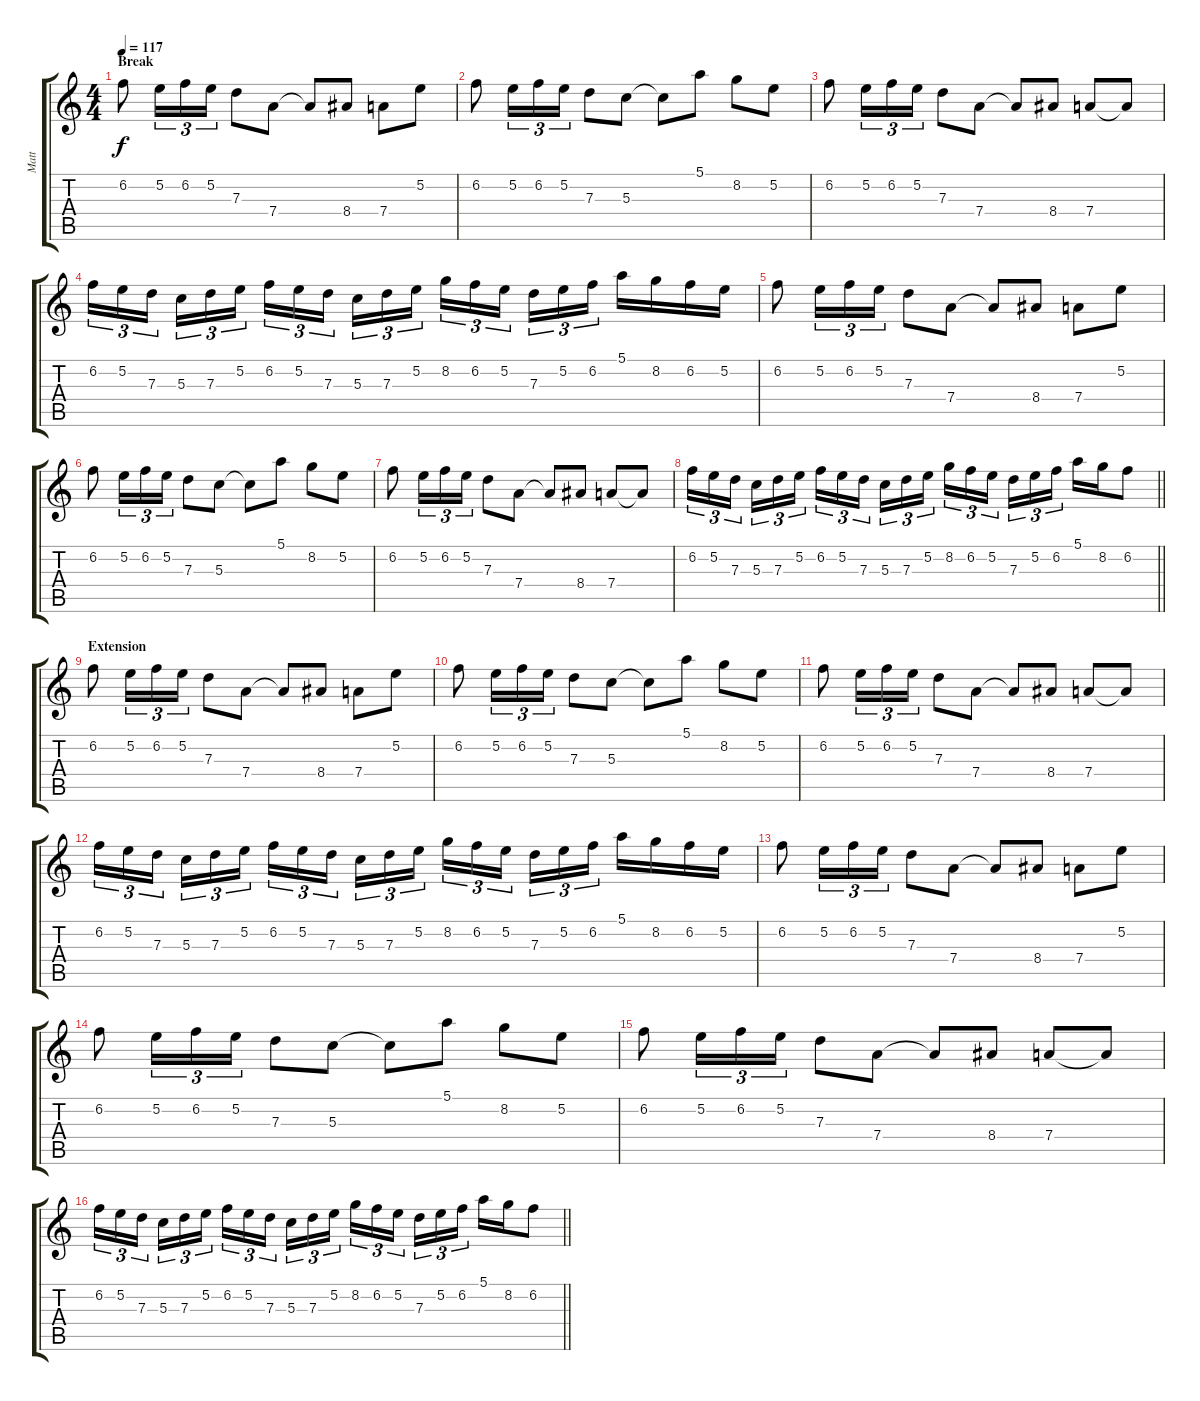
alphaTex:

\track ("Matt" "Matt") {instrument overdrivenguitar}
\staff {score tabs}
\tuning (E4 B3 G3 D3 A2 D2) {hide}
\ts (4 4)
\section ("" "Break")
\tempo 117
\clef g2
\ks c
6.2.8{dy f} 5.2.16{tu (3 2)} 6.2.16{tu (3 2)} 5.2.16{tu (3 2)} 7.3.8 7.4.8 7.4{t}.8 8.4.8 7.4.8 5.2.8 |
6.2.8 5.2.16{tu (3 2)} 6.2.16{tu (3 2)} 5.2.16{tu (3 2)} 7.3.8 5.3.8 5.3{t}.8 5.1.8 8.2.8 5.2.8 |
6.2.8 5.2.16{tu (3 2)} 6.2.16{tu (3 2)} 5.2.16{tu (3 2)} 7.3.8 7.4.8 7.4{t}.8 8.4.8 7.4.8 7.4{t}.8 |
6.2.16{tu (3 2)} 5.2.16{tu (3 2)} 7.3.16{tu (3 2) beam splitsecondary} 5.3.16{tu (3 2)} 7.3.16{tu (3 2)} 5.2.16{tu (3 2)} 6.2.16{tu (3 2)} 5.2.16{tu (3 2)} 7.3.16{tu (3 2) beam splitsecondary} 5.3.16{tu (3 2)} 7.3.16{tu (3 2)} 5.2.16{tu (3 2)} 8.2.16{tu (3 2)} 6.2.16{tu (3 2)} 5.2.16{tu (3 2) beam splitsecondary} 7.3.16{tu (3 2)} 5.2.16{tu (3 2)} 6.2.16{tu (3 2)} 5.1.16 8.2.16 6.2.16 5.2.16 |
6.2.8 5.2.16{tu (3 2)} 6.2.16{tu (3 2)} 5.2.16{tu (3 2)} 7.3.8 7.4.8 7.4{t}.8 8.4.8 7.4.8 5.2.8 |
6.2.8 5.2.16{tu (3 2)} 6.2.16{tu (3 2)} 5.2.16{tu (3 2)} 7.3.8 5.3.8 5.3{t}.8 5.1.8 8.2.8 5.2.8 |
6.2.8 5.2.16{tu (3 2)} 6.2.16{tu (3 2)} 5.2.16{tu (3 2)} 7.3.8 7.4.8 7.4{t}.8 8.4.8 7.4.8 7.4{t}.8 |
\barLineRight lightlight
6.2.16{tu (3 2)} 5.2.16{tu (3 2)} 7.3.16{tu (3 2) beam splitsecondary} 5.3.16{tu (3 2)} 7.3.16{tu (3 2)} 5.2.16{tu (3 2)} 6.2.16{tu (3 2)} 5.2.16{tu (3 2)} 7.3.16{tu (3 2) beam splitsecondary} 5.3.16{tu (3 2)} 7.3.16{tu (3 2)} 5.2.16{tu (3 2)} 8.2.16{tu (3 2)} 6.2.16{tu (3 2)} 5.2.16{tu (3 2) beam splitsecondary} 7.3.16{tu (3 2)} 5.2.16{tu (3 2)} 6.2.16{tu (3 2)} 5.1.16 8.2.16 6.2.8 |
\section ("" "Extension")
6.2.8 5.2.16{tu (3 2)} 6.2.16{tu (3 2)} 5.2.16{tu (3 2)} 7.3.8 7.4.8 7.4{t}.8 8.4.8 7.4.8 5.2.8 |
6.2.8 5.2.16{tu (3 2)} 6.2.16{tu (3 2)} 5.2.16{tu (3 2)} 7.3.8 5.3.8 5.3{t}.8 5.1.8 8.2.8 5.2.8 |
6.2.8 5.2.16{tu (3 2)} 6.2.16{tu (3 2)} 5.2.16{tu (3 2)} 7.3.8 7.4.8 7.4{t}.8 8.4.8 7.4.8 7.4{t}.8 |
6.2.16{tu (3 2)} 5.2.16{tu (3 2)} 7.3.16{tu (3 2) beam splitsecondary} 5.3.16{tu (3 2)} 7.3.16{tu (3 2)} 5.2.16{tu (3 2)} 6.2.16{tu (3 2)} 5.2.16{tu (3 2)} 7.3.16{tu (3 2) beam splitsecondary} 5.3.16{tu (3 2)} 7.3.16{tu (3 2)} 5.2.16{tu (3 2)} 8.2.16{tu (3 2)} 6.2.16{tu (3 2)} 5.2.16{tu (3 2) beam splitsecondary} 7.3.16{tu (3 2)} 5.2.16{tu (3 2)} 6.2.16{tu (3 2)} 5.1.16 8.2.16 6.2.16 5.2.16 |
6.2.8 5.2.16{tu (3 2)} 6.2.16{tu (3 2)} 5.2.16{tu (3 2)} 7.3.8 7.4.8 7.4{t}.8 8.4.8 7.4.8 5.2.8 |
6.2.8 5.2.16{tu (3 2)} 6.2.16{tu (3 2)} 5.2.16{tu (3 2)} 7.3.8 5.3.8 5.3{t}.8 5.1.8 8.2.8 5.2.8 |
6.2.8 5.2.16{tu (3 2)} 6.2.16{tu (3 2)} 5.2.16{tu (3 2)} 7.3.8 7.4.8 7.4{t}.8 8.4.8 7.4.8 7.4{t}.8 |
\barLineRight lightlight
6.2.16{tu (3 2)} 5.2.16{tu (3 2)} 7.3.16{tu (3 2) beam splitsecondary} 5.3.16{tu (3 2)} 7.3.16{tu (3 2)} 5.2.16{tu (3 2)} 6.2.16{tu (3 2)} 5.2.16{tu (3 2)} 7.3.16{tu (3 2) beam splitsecondary} 5.3.16{tu (3 2)} 7.3.16{tu (3 2)} 5.2.16{tu (3 2)} 8.2.16{tu (3 2)} 6.2.16{tu (3 2)} 5.2.16{tu (3 2) beam splitsecondary} 7.3.16{tu (3 2)} 5.2.16{tu (3 2)} 6.2.16{tu (3 2)} 5.1.16 8.2.16 6.2.8
